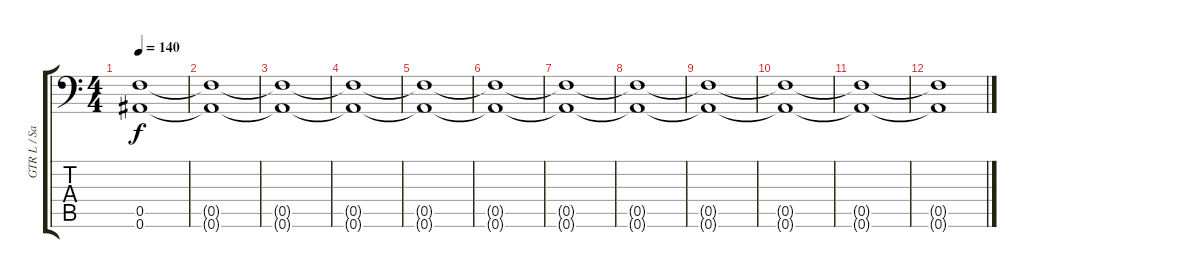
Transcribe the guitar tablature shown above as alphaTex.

\track ("GTR L / Sanch" "GTR L / Sa") {instrument distortionguitar}
\staff {score tabs}
\tuning (C4 G3 Eb3 Bb2 F2 Bb1) {hide}
\ts (4 4)
\tempo 140
\clef f4
\ks c
(0.5{t} 0.6{t}).1{dy f} |
(0.5{t} 0.6{t}).1 |
(0.5{t} 0.6{t}).1 |
(0.5{t} 0.6{t}).1 |
(0.5{t} 0.6{t}).1 |
(0.5{t} 0.6{t}).1 |
(0.5{t} 0.6{t}).1 |
(0.5{t} 0.6{t}).1 |
(0.5{t} 0.6{t}).1 |
(0.5{t} 0.6{t}).1 |
(0.5{t} 0.6{t}).1 |
(0.5{t} 0.6{t}).1
